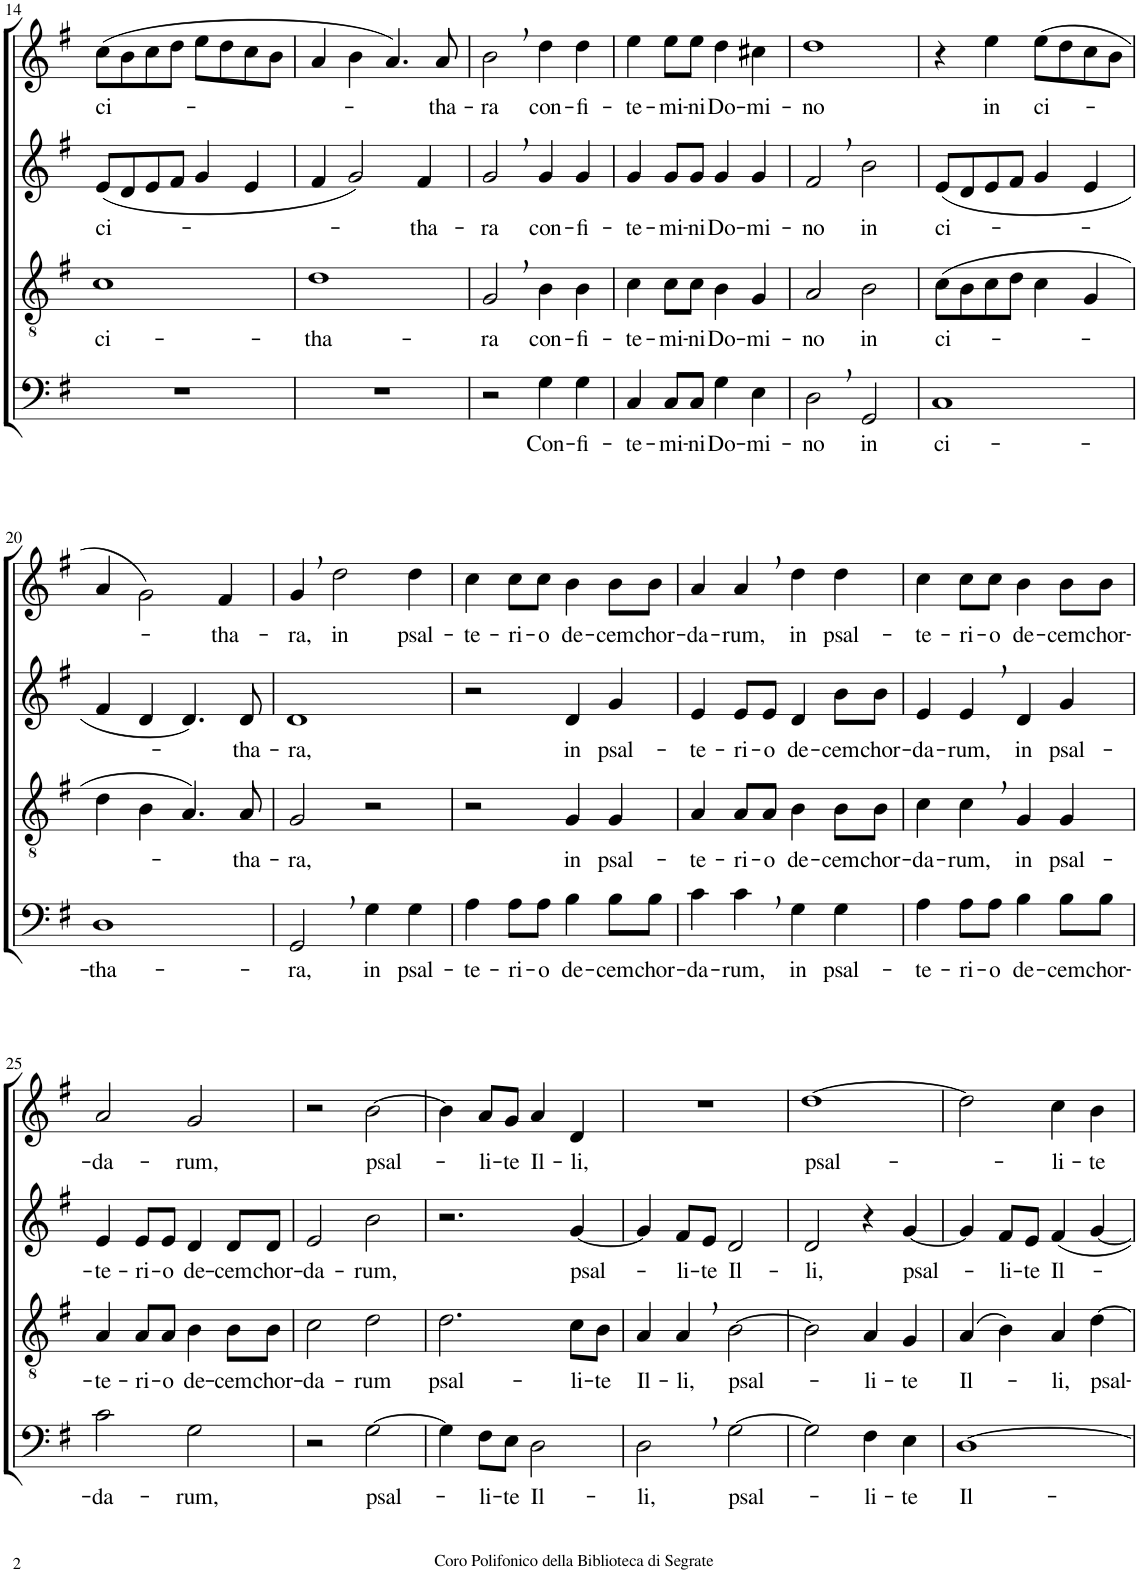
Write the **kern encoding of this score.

**kern	**text	**kern	**text	**kern	**text	**kern	**text
*part4	*part4	*part3	*part3	*part2	*part2	*part1	*part1
*staff4	*staff4	*staff3	*staff3	*staff2	*staff2	*staff1	*staff1
*I"Bassi	*	*I"Tenori	*	*I"Contralti	*	*I"Soprani	*
!!LO:PB:g=z
*clefF4	*	*clefGv2	*	*clefG2	*	*clefG2	*
*Trd1c2	*	*Trd1c2	*	*Trd1c2	*	*Trd1c2	*
*k[f#]	*	*k[f#]	*	*k[f#]	*	*k[f#]	*
*G:	*	*G:	*	*G:	*	*G:	*
*M2/2	*	*M2/2	*	*M2/2	*	*M2/2	*
*met(c|)	*	*met(c|)	*	*met(c|)	*	*met(c|)	*
=14	=14	=14	=14	=14	=14	=14	=14
!	!	!	!LO:LY:b	!	!LO:LY:b	!	!LO:LY:b
1r	.	1c	ci-	(8e/L	ci-	(8cc\L	ci-
.	.	.	.	8d/	.	8b\	.
.	.	.	.	8e/	.	8cc\	.
.	.	.	.	8f#/J	.	8dd\J	.
.	.	.	.	4g/	.	8ee\L	.
.	.	.	.	.	.	8dd\	.
.	.	.	.	4e/	.	8cc\	.
.	.	.	.	.	.	8b\J	.
=15	=15	=15	=15	=15	=15	=15	=15
!	!	!	!LO:LY:b	!	!	!	!
1r	.	1d	-tha-	4f#/	.	4a/	.
.	.	.	.	2g/)	.	4b\	.
.	.	.	.	.	.	4.a/)	.
!	!	!	!	!	!LO:LY:b	!	!
.	.	.	.	4f#/	-tha-	.	.
!	!	!	!	!	!	!	!LO:LY:b
.	.	.	.	.	.	8a/	-tha-
=16	=16	=16	=16	=16	=16	=16	=16
!	!	!	!LO:LY:b	!	!LO:LY:b	!	!LO:LY:b
2r	.	2G,/	-ra	2g,/	-ra	2b,\	-ra
!	!LO:LY:b	!	!LO:LY:b	!	!LO:LY:b	!	!LO:LY:b
4G\	Con-	4B\	con-	4g/	con-	4dd\	con-
!	!LO:LY:b	!	!LO:LY:b	!	!LO:LY:b	!	!LO:LY:b
4G\	-fi-	4B\	-fi-	4g/	-fi-	4dd\	-fi-
=17	=17	=17	=17	=17	=17	=17	=17
!	!LO:LY:b	!	!LO:LY:b	!	!LO:LY:b	!	!LO:LY:b
4C/	-te-	4c\	-te-	4g/	-te-	4ee\	-te-
!	!LO:LY:b	!	!LO:LY:b	!	!LO:LY:b	!	!LO:LY:b
8C/L	-mi-	8c\L	-mi-	8g/L	-mi-	8ee\L	-mi-
!	!LO:LY:b	!	!LO:LY:b	!	!LO:LY:b	!	!LO:LY:b
8C/J	-ni	8c\J	-ni	8g/J	-ni	8ee\J	-ni
!	!LO:LY:b	!	!LO:LY:b	!	!LO:LY:b	!	!LO:LY:b
4G\	Do-	4B\	Do-	4g/	Do-	4dd\	Do-
!	!LO:LY:b	!	!LO:LY:b	!	!LO:LY:b	!	!LO:LY:b
4E\	-mi-	4G/	-mi-	4g/	-mi-	4cc#X\	-mi-
=18	=18	=18	=18	=18	=18	=18	=18
!	!LO:LY:b	!	!LO:LY:b	!	!LO:LY:b	!	!LO:LY:b
2D,\	-no	2A/	-no	2f#,/	-no	1dd	-no
!	!LO:LY:b	!	!LO:LY:b	!	!LO:LY:b	!	!
2GG/	in	2B\	in	2b\	in	.	.
=19	=19	=19	=19	=19	=19	=19	=19
!	!LO:LY:b	!	!LO:LY:b	!	!LO:LY:b	!	!
1C	ci-	(8c\L	ci-	(8e/L	ci-	4r	.
.	.	8B\	.	8d/	.	.	.
!	!	!	!	!	!	!	!LO:LY:b
.	.	8c\	.	8e/	.	4ee\	in
.	.	8d\J	.	8f#/J	.	.	.
!	!	!	!	!	!	!	!LO:LY:b
.	.	4c\	.	4g/	.	(8ee\L	ci-
.	.	.	.	.	.	8dd\	.
.	.	4G/	.	4e/	.	8cc\	.
.	.	.	.	.	.	8b\J	.
!!LO:LB:g=z
=20	=20	=20	=20	=20	=20	=20	=20
!	!LO:LY:b	!	!	!	!	!	!
1D	-tha-	4d\	.	4f#/	.	4a/	.
.	.	4B\	.	4d/	.	2g\)	.
.	.	4.A/)	.	4.d/)	.	.	.
!	!	!	!	!	!	!	!LO:LY:b
.	.	.	.	.	.	4f#/	-tha-
!	!	!	!LO:LY:b	!	!LO:LY:b	!	!
.	.	8A/	-tha-	8d/	-tha-	.	.
=21	=21	=21	=21	=21	=21	=21	=21
!	!LO:LY:b	!	!LO:LY:b	!	!LO:LY:b	!	!LO:LY:b
2GG,/	-ra,	2G/	-ra,	1d	-ra,	4g,/	-ra,
!	!	!	!	!	!	!	!LO:LY:b
.	.	.	.	.	.	2dd\	in
!	!LO:LY:b	!	!	!	!	!	!
4G\	in	2r	.	.	.	.	.
!	!LO:LY:b	!	!	!	!	!	!LO:LY:b
4G\	psal-	.	.	.	.	4dd\	psal-
=22	=22	=22	=22	=22	=22	=22	=22
!	!LO:LY:b	!	!	!	!	!	!LO:LY:b
4A\	-te-	2r	.	2r	.	4cc\	-te-
!	!LO:LY:b	!	!	!	!	!	!LO:LY:b
8A\L	-ri-	.	.	.	.	8cc\L	-ri-
!	!LO:LY:b	!	!	!	!	!	!LO:LY:b
8A\J	-o	.	.	.	.	8cc\J	-o
!	!LO:LY:b	!	!LO:LY:b	!	!LO:LY:b	!	!LO:LY:b
4B\	de-	4G/	in	4d/	in	4b\	de-
!	!LO:LY:b	!	!LO:LY:b	!	!LO:LY:b	!	!LO:LY:b
8B\L	-cem	4G/	psal-	4g/	psal-	8b\L	-cem
!	!LO:LY:b	!	!	!	!	!	!LO:LY:b
8B\J	chor-	.	.	.	.	8b\J	chor-
=23	=23	=23	=23	=23	=23	=23	=23
!	!LO:LY:b	!	!LO:LY:b	!	!LO:LY:b	!	!LO:LY:b
4c\	-da-	4A/	-te-	4e/	-te-	4a/	-da-
!	!LO:LY:b	!	!LO:LY:b	!	!LO:LY:b	!	!LO:LY:b
4c,\	-rum,	8A/L	-ri-	8e/L	-ri-	4a,/	-rum,
!	!	!	!LO:LY:b	!	!LO:LY:b	!	!
.	.	8A/J	-o	8e/J	-o	.	.
!	!LO:LY:b	!	!LO:LY:b	!	!LO:LY:b	!	!LO:LY:b
4G\	in	4B\	de-	4d/	de-	4dd\	in
!	!LO:LY:b	!	!LO:LY:b	!	!LO:LY:b	!	!LO:LY:b
4G\	psal-	8B\L	-cem	8b\L	-cem	4dd\	psal-
!	!	!	!LO:LY:b	!	!LO:LY:b	!	!
.	.	8B\J	chor-	8b\J	chor-	.	.
=24	=24	=24	=24	=24	=24	=24	=24
!	!LO:LY:b	!	!LO:LY:b	!	!LO:LY:b	!	!LO:LY:b
4A\	-te-	4c\	-da-	4e/	-da-	4cc\	-te-
!	!LO:LY:b	!	!LO:LY:b	!	!LO:LY:b	!	!LO:LY:b
8A\L	-ri-	4c,\	-rum,	4e,/	-rum,	8cc\L	-ri-
!	!LO:LY:b	!	!	!	!	!	!LO:LY:b
8A\J	-o	.	.	.	.	8cc\J	-o
!	!LO:LY:b	!	!LO:LY:b	!	!LO:LY:b	!	!LO:LY:b
4B\	de-	4G/	in	4d/	in	4b\	de-
!	!LO:LY:b	!	!LO:LY:b	!	!LO:LY:b	!	!LO:LY:b
8B\L	-cem	4G/	psal-	4g/	psal-	8b\L	-cem
!	!LO:LY:b	!	!	!	!	!	!LO:LY:b
8B\J	chor-	.	.	.	.	8b\J	chor-
!!LO:LB:g=z
=25	=25	=25	=25	=25	=25	=25	=25
!	!LO:LY:b	!	!LO:LY:b	!	!LO:LY:b	!	!LO:LY:b
2c\	-da-	4A/	-te-	4e/	-te-	2a/	-da-
!	!	!	!LO:LY:b	!	!LO:LY:b	!	!
.	.	8A/L	-ri-	8e/L	-ri-	.	.
!	!	!	!LO:LY:b	!	!LO:LY:b	!	!
.	.	8A/J	-o	8e/J	-o	.	.
!	!LO:LY:b	!	!LO:LY:b	!	!LO:LY:b	!	!LO:LY:b
2G\	-rum,	4B\	de-	4d/	de-	2g/	-rum,
!	!	!	!LO:LY:b	!	!LO:LY:b	!	!
.	.	8B\L	-cem	8d/L	-cem	.	.
!	!	!	!LO:LY:b	!	!LO:LY:b	!	!
.	.	8B\J	chor-	8d/J	chor-	.	.
=26	=26	=26	=26	=26	=26	=26	=26
!	!	!	!LO:LY:b	!	!LO:LY:b	!	!
2r	.	2c\	-da-	2e/	-da-	2r	.
!	!LO:LY:b	!	!LO:LY:b	!	!LO:LY:b	!	!LO:LY:b
[2G\	psal-	2d\	-rum	2b\	-rum,	[2b\	psal-
=27	=27	=27	=27	=27	=27	=27	=27
!	!	!	!LO:LY:b	!	!	!	!
4G\]	.	2.d\	psal-	2.r	.	4b\]	.
!	!LO:LY:b	!	!	!	!	!	!LO:LY:b
8F#\L	-li-	.	.	.	.	8a/L	-li-
!	!LO:LY:b	!	!	!	!	!	!LO:LY:b
8E\J	-te	.	.	.	.	8g/J	-te
!	!LO:LY:b	!	!	!	!	!	!LO:LY:b
2D\	Il-	.	.	.	.	4a/	Il-
!	!	!	!LO:LY:b	!	!LO:LY:b	!	!LO:LY:b
.	.	8c\L	-li-	[4g/	psal-	4d/	-li,
!	!	!	!LO:LY:b	!	!	!	!
.	.	8B\J	-te	.	.	.	.
=28	=28	=28	=28	=28	=28	=28	=28
!	!LO:LY:b	!	!LO:LY:b	!	!	!	!
2D,\	-li,	4A/	Il-	4g/]	.	1r	.
!	!	!	!LO:LY:b	!	!LO:LY:b	!	!
.	.	4A,/	-li,	8f#/L	-li-	.	.
!	!	!	!	!	!LO:LY:b	!	!
.	.	.	.	8e/J	-te	.	.
!	!LO:LY:b	!	!LO:LY:b	!	!LO:LY:b	!	!
[2G\	psal-	[2B\	psal-	2d/	Il-	.	.
=29	=29	=29	=29	=29	=29	=29	=29
!	!	!	!	!	!LO:LY:b	!	!LO:LY:b
2G\]	.	2B\]	.	2d/	-li,	[1dd	psal-
!	!LO:LY:b	!	!LO:LY:b	!	!	!	!
4F#\	-li-	4A/	-li-	4r	.	.	.
!	!LO:LY:b	!	!LO:LY:b	!	!LO:LY:b	!	!
4E\	-te	4G/	-te	[4g/	psal-	.	.
=30	=30	=30	=30	=30	=30	=30	=30
!	!LO:LY:b	!	!LO:LY:b	!	!	!	!
[1D	Il-	(4A/	Il-	4g/]	.	2dd\]	.
!	!	!	!	!	!LO:LY:b	!	!
.	.	4B\)	.	8f#/L	-li-	.	.
!	!	!	!	!	!LO:LY:b	!	!
.	.	.	.	8e/J	-te	.	.
!	!	!	!LO:LY:b	!	!LO:LY:b	!	!LO:LY:b
.	.	4A/	-li,	4f#/	Il-	4cc\	-li-
!	!	!	!LO:LY:b	!	!	!	!LO:LY:b
.	.	[4d\	psal-	[4g/	.	4b\	-te
=	=	=	=	=	=	=	=
*-	*-	*-	*-	*-	*-	*-	*-
